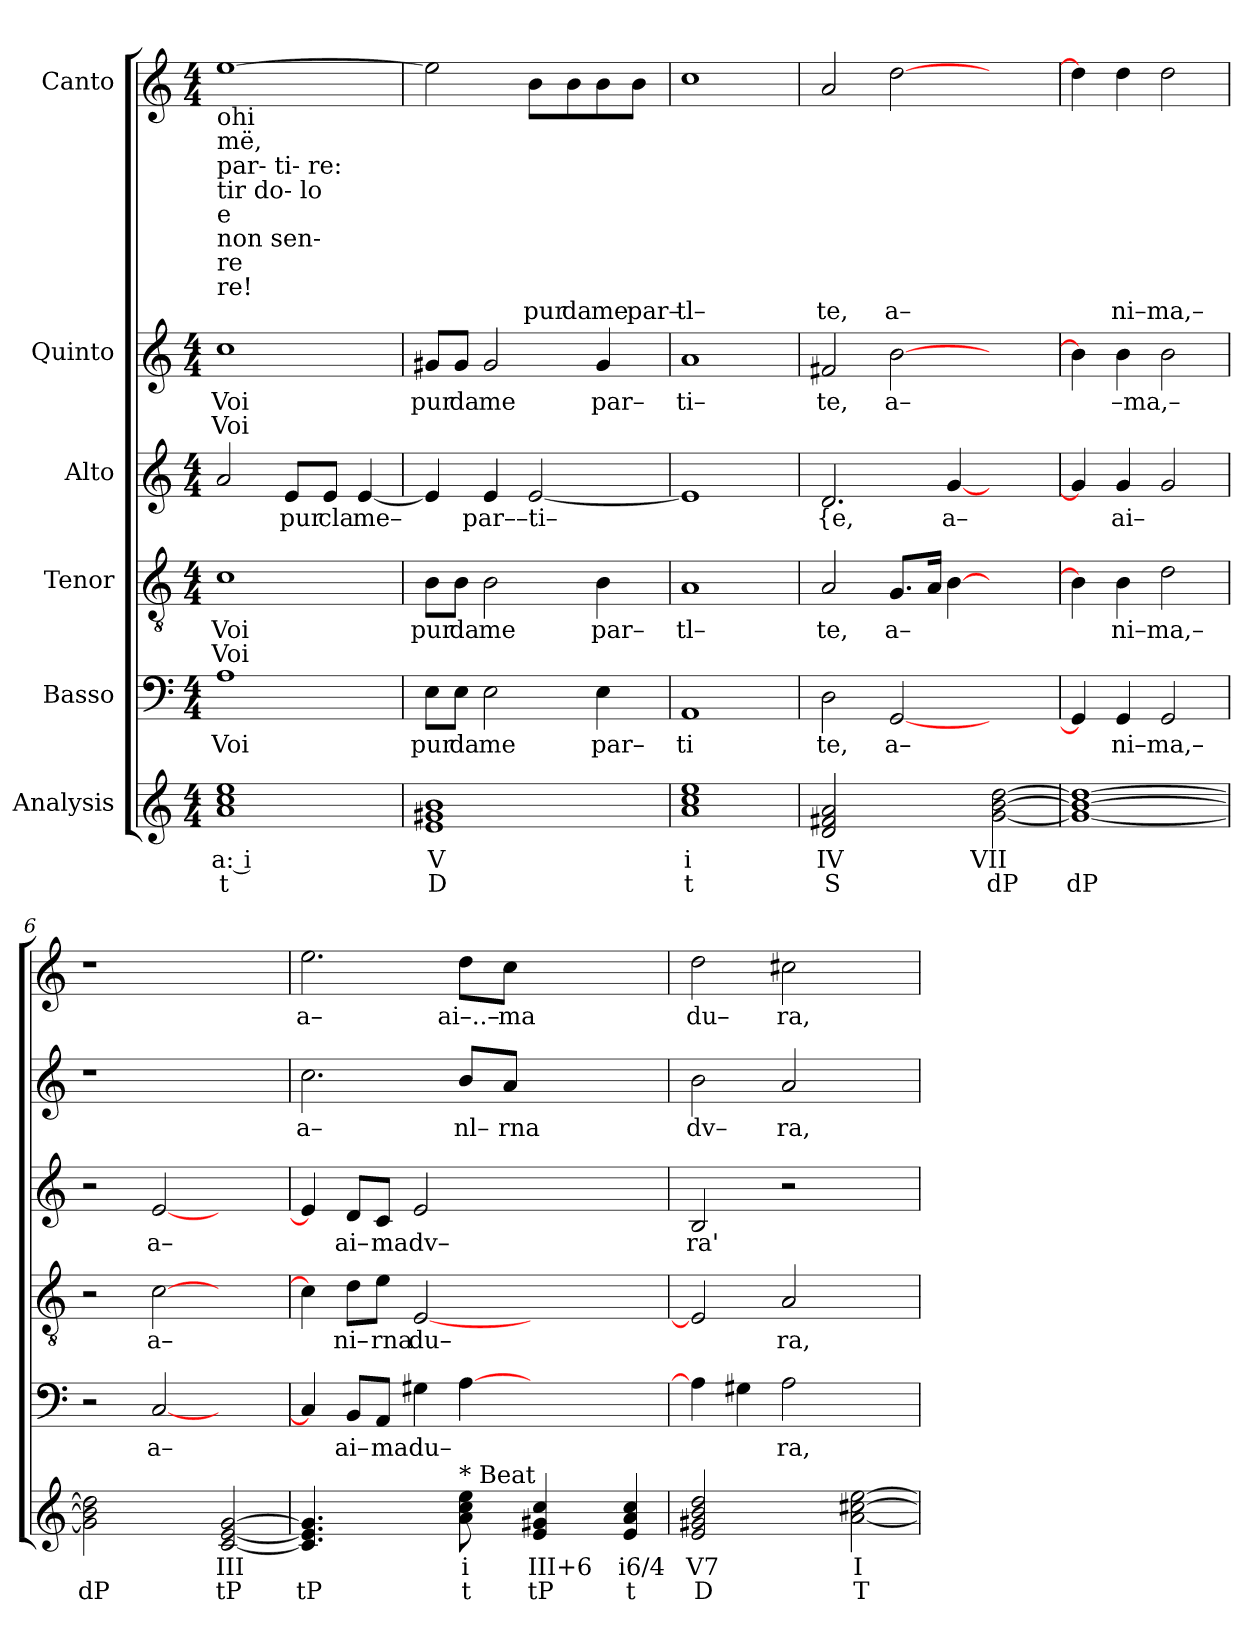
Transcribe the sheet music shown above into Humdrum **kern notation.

**kern	**text	**text	**kern	**text	**kern	**text	**text	**kern	**text	**kern	**text	**text	**kern	**text
*part6	*part6	*part6	*part5	*part5	*part4	*part4	*part4	*part3	*part3	*part2	*part2	*part2	*part1	*part1
*staff6	*staff6	*staff6	*staff5	*staff5	*staff4	*staff4	*staff4	*staff3	*staff3	*staff2	*staff2	*staff2	*staff1	*staff1
*I"Analysis	*	*	*I"Basso	*	*I"Tenor	*	*	*I"Alto	*	*I"Quinto	*	*	*I"Canto	*
*	*	*	*clefF4	*	*clefGv2	*	*	*clefG2	*	*clefG2	*	*	*clefG2	*
*k[]	*	*	*k[]	*	*k[]	*	*	*k[]	*	*k[]	*	*	*k[]	*
*M4/4	*	*	*M4/4	*	*M4/4	*	*	*M4/4	*	*M4/4	*	*	*M4/4	*
*MM120	*	*	*MM120	*	*MM120	*	*	*MM120	*	*MM120	*	*	*MM120	*
=1	=1	=1	=1	=1	=1	=1	=1	=1	=1	=1	=1	=1	=1	=1
!	!	!	!	!LO:LY:b	!	!	!	!	!	!	!	!	!	!
!	!	!	!	!	!	!LO:LY:b	!LO:LY:b	!	!	!	!	!	!	!
!	!	!	!	!	!	!	!	!	!	!	!	!	!LO:TX:b:t=ohi	!
!	!	!	!	!	!	!	!	!	!	!	!	!	!LO:TX:b:t=më,	!
!	!	!	!	!	!	!	!	!	!	!	!	!	!LO:TX:b:t=par- ti- re&colon;	!
!	!	!	!	!	!	!	!	!	!	!	!	!	!LO:TX:b:t=tir do- lo	!
!	!	!	!	!	!	!	!	!	!	!	!	!	!LO:TX:b:t=e	!
!	!	!	!	!	!	!	!	!	!	!	!	!	!LO:TX:b:t=non sen-	!
!	!	!	!	!	!	!	!	!	!	!	!	!	!LO:TX:b:t=re	!
!	!	!	!	!	!	!	!	!	!	!	!	!	!LO:TX:b:t=re!	!
!	!	!	!	!	!	!	!	!	!	!	!LO:LY:b	!LO:LY:b	!	!
1a 1cc 1ee	a: i	t	1A	Voi	1c	Voi	Voi	2a/	.	1cc	Voi	Voi	[1ee	.
!	!	!	!	!	!	!	!	!	!LO:LY:b	!	!	!	!	!
.	.	.	.	.	.	.	.	8e/L	pur	.	.	.	.	.
!	!	!	!	!	!	!	!	!	!LO:LY:b	!	!	!	!	!
.	.	.	.	.	.	.	.	8e/J	cla	.	.	.	.	.
!	!	!	!	!	!	!	!	!	!LO:LY:b	!	!	!	!	!
.	.	.	.	.	.	.	.	[4e/	me–	.	.	.	.	.
=2	=2	=2	=2	=2	=2	=2	=2	=2	=2	=2	=2	=2	=2	=2
!	!	!	!	!LO:LY:b	!	!	!	!	!	!	!	!	!	!
!	!	!	!	!	!	!LO:LY:b	!	!	!	!	!	!	!	!
!	!	!	!	!	!	!	!	!	!	!	!LO:LY:b	!	!	!
1e 1g#X 1b	V	D	8E\L	pur	8B\L	pur	.	4e/]	.	8g#X/L	pur	.	2ee\]	.
!	!	!	!	!LO:LY:b	!	!	!	!	!	!	!	!	!	!
!	!	!	!	!	!	!LO:LY:b	!	!	!	!	!	!	!	!
!	!	!	!	!	!	!	!	!	!	!	!LO:LY:b	!	!	!
.	.	.	8E\J	da	8B\J	da	.	.	.	8g#/J	da	.	.	.
!	!	!	!	!LO:LY:b	!	!	!	!	!	!	!	!	!	!
!	!	!	!	!	!	!LO:LY:b	!	!	!	!	!	!	!	!
!	!	!	!	!	!	!	!	!	!LO:LY:b	!	!	!	!	!
!	!	!	!	!	!	!	!	!	!	!	!LO:LY:b	!	!	!
.	.	.	2E\	me	2B\	me	.	4e/	par––ti–	2g#/	me	.	.	.
!	!	!	!	!	!	!	!	!	!	!	!	!	!	!LO:LY:b
.	.	.	.	.	.	.	.	[2e/	.	.	.	.	8b\L	pur
!	!	!	!	!	!	!	!	!	!	!	!	!	!	!LO:LY:b
.	.	.	.	.	.	.	.	.	.	.	.	.	8b\	da
!	!	!	!	!LO:LY:b	!	!	!	!	!	!	!	!	!	!
!	!	!	!	!	!	!LO:LY:b	!	!	!	!	!	!	!	!
!	!	!	!	!	!	!	!	!	!	!	!LO:LY:b	!	!	!
!	!	!	!	!	!	!	!	!	!	!	!	!	!	!LO:LY:b
.	.	.	4E\	par–	4B\	par–	.	.	.	4g#/	par–	.	8b\	me
!	!	!	!	!	!	!	!	!	!	!	!	!	!	!LO:LY:b
.	.	.	.	.	.	.	.	.	.	.	.	.	8b\J	par–
=3	=3	=3	=3	=3	=3	=3	=3	=3	=3	=3	=3	=3	=3	=3
!	!	!	!	!LO:LY:b	!	!	!	!	!	!	!	!	!	!
!	!	!	!	!	!	!LO:LY:b	!	!	!	!	!	!	!	!
!	!	!	!	!	!	!	!	!	!	!	!LO:LY:b	!	!	!
!	!	!	!	!	!	!	!	!	!	!	!	!	!	!LO:LY:b
1a 1cc 1ee	i	t	1AA	ti	1A	tl–	.	1e]	.	1a	ti–	.	1cc	tl–
=4	=4	=4	=4	=4	=4	=4	=4	=4	=4	=4	=4	=4	=4	=4
!	!	!	!	!LO:LY:b	!	!	!	!	!	!	!	!	!	!
!	!	!	!	!	!	!LO:LY:b	!	!	!	!	!	!	!	!
!	!	!	!	!	!	!	!	!	!LO:LY:b	!	!	!	!	!
!	!	!	!	!	!	!	!	!	!	!	!LO:LY:b	!	!	!
!	!	!	!	!	!	!	!	!	!	!	!	!	!	!LO:LY:b
2d 2f#X 2a	IV	S	2D\	te,	2A/	te,	.	2.d/	{e,	2f#X/	te,	.	2a/	te,
!	!	!	!	!LO:LY:b	!	!	!	!	!	!	!	!	!	!
!	!	!	!	!	!	!LO:LY:b	!	!	!	!	!	!	!	!
!	!	!	!	!	!	!	!	!	!	!	!LO:LY:b	!	!	!
!	!	!	!	!	!	!	!	!	!	!	!	!	!	!LO:LY:b
2ryy	.	.	[2GG/	a–	8.G/L	a–	.	.	.	[2b\	a–	.	[2dd\	a–
.	.	.	.	.	16A/Jk	.	.	.	.	.	.	.	.	.
!	!	!	!	!	!	!	!	!	!LO:LY:b	!	!	!	!	!
.	.	.	.	.	[4B\	.	.	[4g/	a–	.	.	.	.	.
[2g [2b [2dd	VII	dP	2ryy	.	2ryy	.	.	2ryy	.	2ryy	.	.	2ryy	.
=5	=5	=5	=5	=5	=5	=5	=5	=5	=5	=5	=5	=5	=5	=5
1g_ 1b_ 1dd_	.	dP	4GG/]	.	4B\]	.	.	4g/]	.	4b\]	.	.	4dd\]	.
!	!	!	!	!LO:LY:b	!	!	!	!	!	!	!	!	!	!
!	!	!	!	!	!	!LO:LY:b	!	!	!	!	!	!	!	!
!	!	!	!	!	!	!	!	!	!LO:LY:b	!	!	!	!	!
!	!	!	!	!	!	!	!	!	!	!	!LO:LY:b	!	!	!
!	!	!	!	!	!	!	!	!	!	!	!	!	!	!LO:LY:b
.	.	.	4GG/	ni–ma,–	4B\	ni–ma,–	.	4g/	ai–	4b\	–ma,–	.	4dd\	ni–ma,–
.	.	.	2GG/	.	2d\	.	.	2g/	.	2b\	.	.	2dd\	.
=6	=6	=6	=6	=6	=6	=6	=6	=6	=6	=6	=6	=6	=6	=6
2g] 2b] 2dd]	.	dP	2r	.	2r	.	.	2r	.	1r	.	.	1r	.
!	!	!	!	!LO:LY:b	!	!	!	!	!	!	!	!	!	!
!	!	!	!	!	!	!LO:LY:b	!	!	!	!	!	!	!	!
!	!	!	!	!	!	!	!	!	!LO:LY:b	!	!	!	!	!
2ryy	.	.	[2C/	a–	[2c\	a–	.	[2e/	a–	.	.	.	.	.
[2c [2e [2g	III	tP	2ryy	.	2ryy	.	.	2ryy	.	2ryy	.	.	2ryy	.
=7	=7	=7	=7	=7	=7	=7	=7	=7	=7	=7	=7	=7	=7	=7
!	!	!	!	!	!	!	!	!	!	!	!LO:LY:b	!	!	!
!	!	!	!	!	!	!	!	!	!	!	!	!	!	!LO:LY:b
4.c] 4.e] 4.g]	.	tP	4C/]	.	4c\]	.	.	4e/]	.	2.cc\	a–	.	2.ee\	a–
!	!	!	!	!LO:LY:b	!	!	!	!	!	!	!	!	!	!
!	!	!	!	!	!	!LO:LY:b	!	!	!	!	!	!	!	!
!	!	!	!	!	!	!	!	!	!LO:LY:b	!	!	!	!	!
.	.	.	8BB/L	ai–	8d\L	ni–	.	8d/L	ai–	.	.	.	.	.
!	!	!	!	!LO:LY:b	!	!	!	!	!	!	!	!	!	!
!	!	!	!	!	!	!LO:LY:b	!	!	!	!	!	!	!	!
!	!	!	!	!	!	!	!	!	!LO:LY:b	!	!	!	!	!
4.ryy	.	.	8AA/J	ma	8e\J	rna	.	8c/J	ma	.	.	.	.	.
!	!	!	!	!LO:LY:b	!	!	!	!	!	!	!	!	!	!
!	!	!	!	!	!	!LO:LY:b	!	!	!	!	!	!	!	!
!	!	!	!	!	!	!	!	!	!LO:LY:b	!	!	!	!	!
.	.	.	4G#X\	du–	[2E/	du–	.	2e/	dv–	.	.	.	.	.
!	!	!	!	!	!	!	!	!	!	!	!LO:LY:b	!	!	!
!LO:TX:a:t=* Beat	!	!	!	!	!	!	!	!	!	!	!	!	!	!
!	!	!	!	!	!	!	!	!	!	!	!	!	!	!LO:LY:b
8a 8cc 8ee	i	t	[4A\	.	.	.	.	.	.	8b/L	nl–	.	8dd\L	ai–..–
!	!	!	!	!	!	!	!	!	!	!	!LO:LY:b	!	!	!
!	!	!	!	!	!	!	!	!	!	!	!	!	!	!LO:LY:b
8ryy	.	.	.	.	.	.	.	.	.	8a/J	rna	.	8cc\J	ma
4e 4g#X 4cc	III+6	tP	2.ryy	.	2.ryy	.	.	2.ryy	.	2.ryy	.	.	2.ryy	.
4ryy	.	.	.	.	.	.	.	.	.	.	.	.	.	.
4e 4a 4cc	i6/4	t	.	.	.	.	.	.	.	.	.	.	.	.
=8	=8	=8	=8	=8	=8	=8	=8	=8	=8	=8	=8	=8	=8	=8
!	!	!	!	!	!	!	!	!	!LO:LY:b	!	!	!	!	!
!	!	!	!	!	!	!	!	!	!	!	!LO:LY:b	!	!	!
!	!	!	!	!	!	!	!	!	!	!	!	!	!	!LO:LY:b
2e 2g#X 2b 2dd	V7	D	4A\]	.	2E/]	.	.	2B/	ra'	2b\	dv–	.	2dd\	du–
.	.	.	4G#X\	.	.	.	.	.	.	.	.	.	.	.
!	!	!	!	!LO:LY:b	!	!	!	!	!	!	!	!	!	!
!	!	!	!	!	!	!LO:LY:b	!	!	!	!	!	!	!	!
!	!	!	!	!	!	!	!	!	!	!	!LO:LY:b	!	!	!
!	!	!	!	!	!	!	!	!	!	!	!	!	!	!LO:LY:b
2ryy	.	.	2A\	ra,	2A/	ra,	.	2r	.	2a/	ra,	.	2cc#X\	ra,
[2a [2cc#X [2ee	I	T	2ryy	.	2ryy	.	.	2ryy	.	2ryy	.	.	2ryy	.
=	=	=	=	=	=	=	=	=	=	=	=	=	=	=
*-	*-	*-	*-	*-	*-	*-	*-	*-	*-	*-	*-	*-	*-	*-
